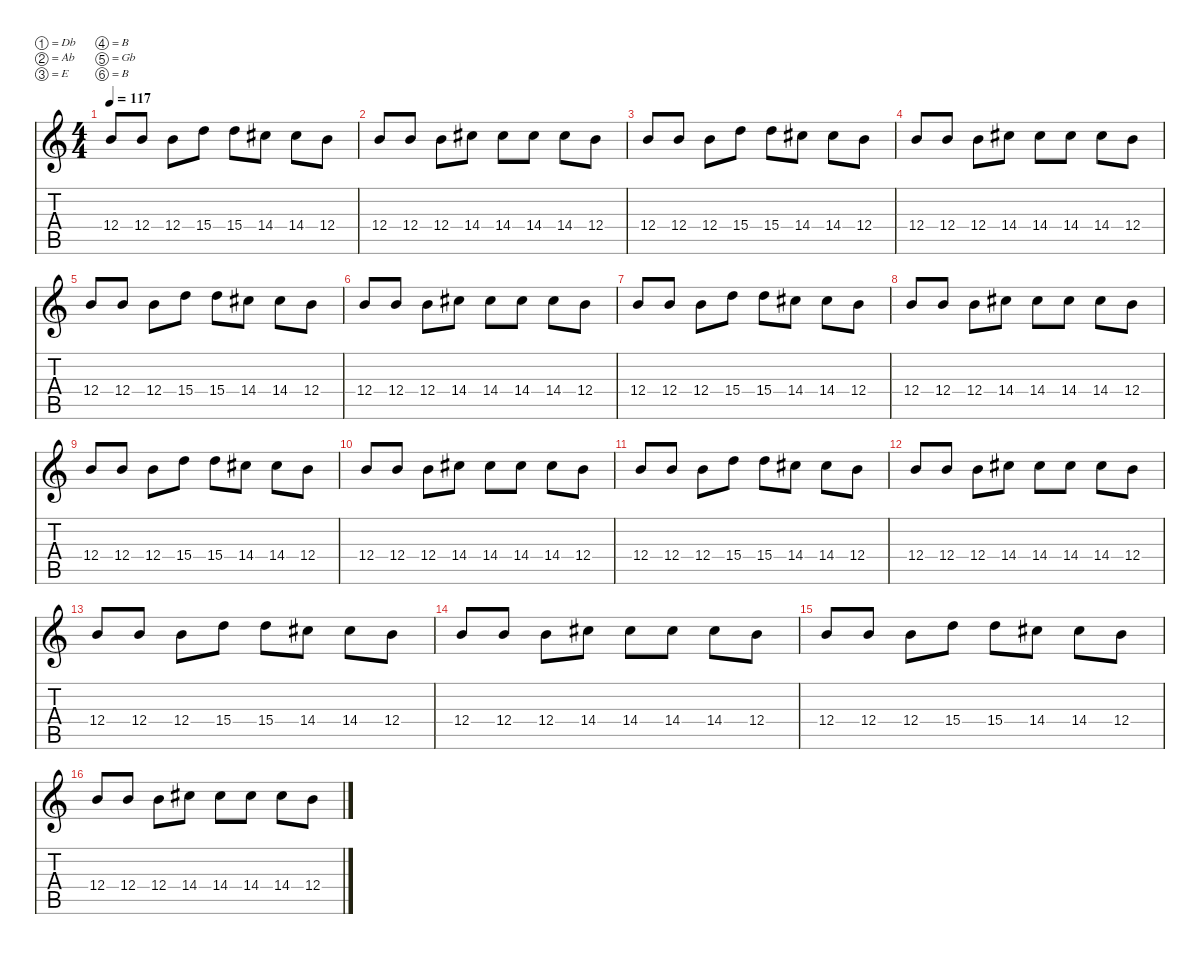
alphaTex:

\defaultSystemsLayout 4
\hideDynamics
\bracketExtendMode nobrackets
\singleTrackTrackNamePolicy hidden
\multiTrackTrackNamePolicy hidden
\firstSystemTrackNameMode fullname
\firstSystemTrackNameOrientation horizontal
\otherSystemsTrackNameOrientation horizontal
\track ("Guitar II [Mike Gallagher]" "dist.guit.") {instrument distortionguitar}
\staff {score tabs}
\tuning (Db4 Ab3 E3 B2 Gb2 B1)
\ts (4 4)
\tempo 117
\clef g2
\ks c
12.4.8{dy f beam Up} 12.4.8{beam Up} 12.4.8{beam Down} 15.4.8{beam Down} 15.4.8{beam Down} 14.4{acc #}.8{beam Down} 14.4{acc #}.8{beam Down} 12.4.8{beam Down} |
12.4.8{beam Up} 12.4.8{beam Up} 12.4.8{beam Down} 14.4{acc #}.8{beam Down} 14.4{acc #}.8{beam Down} 14.4{acc #}.8{beam Down} 14.4{acc #}.8{beam Down} 12.4.8{beam Down} |
12.4.8{beam Up} 12.4.8{beam Up} 12.4.8{beam Down} 15.4.8{beam Down} 15.4.8{beam Down} 14.4{acc #}.8{beam Down} 14.4{acc #}.8{beam Down} 12.4.8{beam Down} |
12.4.8{beam Up} 12.4.8{beam Up} 12.4.8{beam Down} 14.4{acc #}.8{beam Down} 14.4{acc #}.8{beam Down} 14.4{acc #}.8{beam Down} 14.4{acc #}.8{beam Down} 12.4.8{beam Down} |
12.4.8{beam Up} 12.4.8{beam Up} 12.4.8{beam Down} 15.4.8{beam Down} 15.4.8{beam Down} 14.4{acc #}.8{beam Down} 14.4{acc #}.8{beam Down} 12.4.8{beam Down} |
12.4.8{beam Up} 12.4.8{beam Up} 12.4.8{beam Down} 14.4{acc #}.8{beam Down} 14.4{acc #}.8{beam Down} 14.4{acc #}.8{beam Down} 14.4{acc #}.8{beam Down} 12.4.8{beam Down} |
12.4.8{beam Up} 12.4.8{beam Up} 12.4.8{beam Down} 15.4.8{beam Down} 15.4.8{beam Down} 14.4{acc #}.8{beam Down} 14.4{acc #}.8{beam Down} 12.4.8{beam Down} |
12.4.8{beam Up} 12.4.8{beam Up} 12.4.8{beam Down} 14.4{acc #}.8{beam Down} 14.4{acc #}.8{beam Down} 14.4{acc #}.8{beam Down} 14.4{acc #}.8{beam Down} 12.4.8{beam Down} |
12.4.8{beam Up} 12.4.8{beam Up} 12.4.8{beam Down} 15.4.8{beam Down} 15.4.8{beam Down} 14.4{acc #}.8{beam Down} 14.4{acc #}.8{beam Down} 12.4.8{beam Down} |
12.4.8{beam Up} 12.4.8{beam Up} 12.4.8{beam Down} 14.4{acc #}.8{beam Down} 14.4{acc #}.8{beam Down} 14.4{acc #}.8{beam Down} 14.4{acc #}.8{beam Down} 12.4.8{beam Down} |
12.4.8{beam Up} 12.4.8{beam Up} 12.4.8{beam Down} 15.4.8{beam Down} 15.4.8{beam Down} 14.4{acc #}.8{beam Down} 14.4{acc #}.8{beam Down} 12.4.8{beam Down} |
12.4.8{beam Up} 12.4.8{beam Up} 12.4.8{beam Down} 14.4{acc #}.8{beam Down} 14.4{acc #}.8{beam Down} 14.4{acc #}.8{beam Down} 14.4{acc #}.8{beam Down} 12.4.8{beam Down} |
12.4.8{beam Up} 12.4.8{beam Up} 12.4.8{beam Down} 15.4.8{beam Down} 15.4.8{beam Down} 14.4{acc #}.8{beam Down} 14.4{acc #}.8{beam Down} 12.4.8{beam Down} |
12.4.8{beam Up} 12.4.8{beam Up} 12.4.8{beam Down} 14.4{acc #}.8{beam Down} 14.4{acc #}.8{beam Down} 14.4{acc #}.8{beam Down} 14.4{acc #}.8{beam Down} 12.4.8{beam Down} |
12.4.8{beam Up} 12.4.8{beam Up} 12.4.8{beam Down} 15.4.8{beam Down} 15.4.8{beam Down} 14.4{acc #}.8{beam Down} 14.4{acc #}.8{beam Down} 12.4.8{beam Down} |
12.4.8{beam Up} 12.4.8{beam Up} 12.4.8{beam Down} 14.4{acc #}.8{beam Down} 14.4{acc #}.8{beam Down} 14.4{acc #}.8{beam Down} 14.4{acc #}.8{beam Down} 12.4.8{beam Down}
